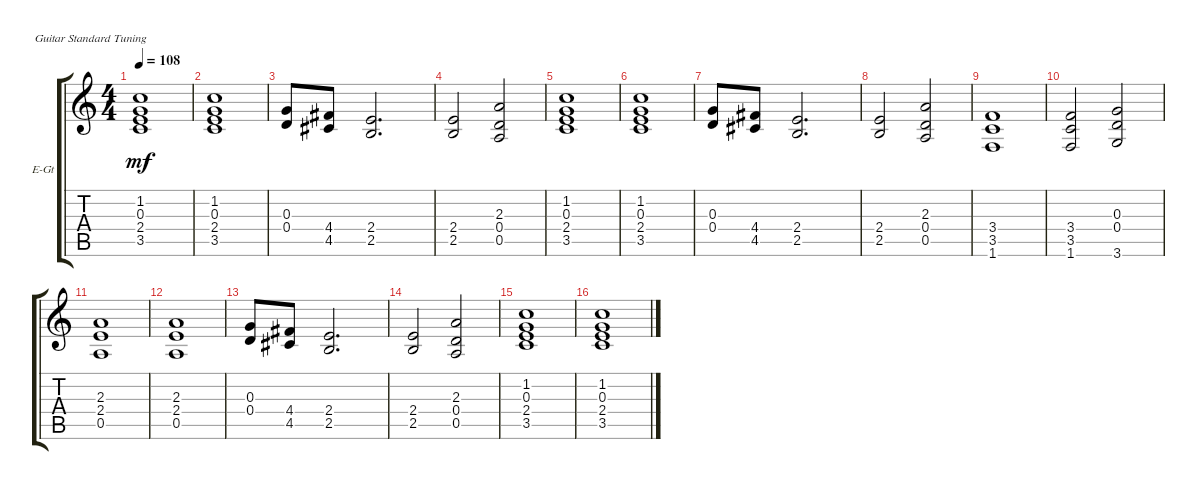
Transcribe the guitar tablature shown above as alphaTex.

\bracketExtendMode groupsimilarinstruments
\firstSystemTrackNameOrientation horizontal
\otherSystemsTrackNameOrientation horizontal
\track ("Electric Guitar 3 (Chords)" "E-Gt") {instrument distortionguitar}
\staff {score tabs}
\tuning (E4 B3 G3 D3 A2 E2)
\ts (4 4)
\tempo 108
\clef g2
\ks c
(1.2 2.4 3.5 0.3).1{dy mf} |
(1.2 2.4 3.5 0.3).1 |
(0.3 0.4).8 (4.4 4.5).8 (2.4 2.5).2{d} |
(2.4 2.5).2 (2.3 0.4 0.5).2 |
(1.2 2.4 3.5 0.3).1 |
(1.2 2.4 3.5 0.3).1 |
(0.3 0.4).8 (4.4 4.5).8 (2.4 2.5).2{d} |
(2.4 2.5).2 (2.3 0.4 0.5).2 |
(3.4 3.5 1.6).1 |
(3.4 3.5 1.6).2 (0.3 0.4 3.6).2 |
(2.3 0.5 2.4).1 |
(2.3 0.5 2.4).1 |
(0.3 0.4).8 (4.4 4.5).8 (2.4 2.5).2{d} |
(2.4 2.5).2 (2.3 0.4 0.5).2 |
(1.2 2.4 3.5 0.3).1 |
(1.2 2.4 3.5 0.3).1
